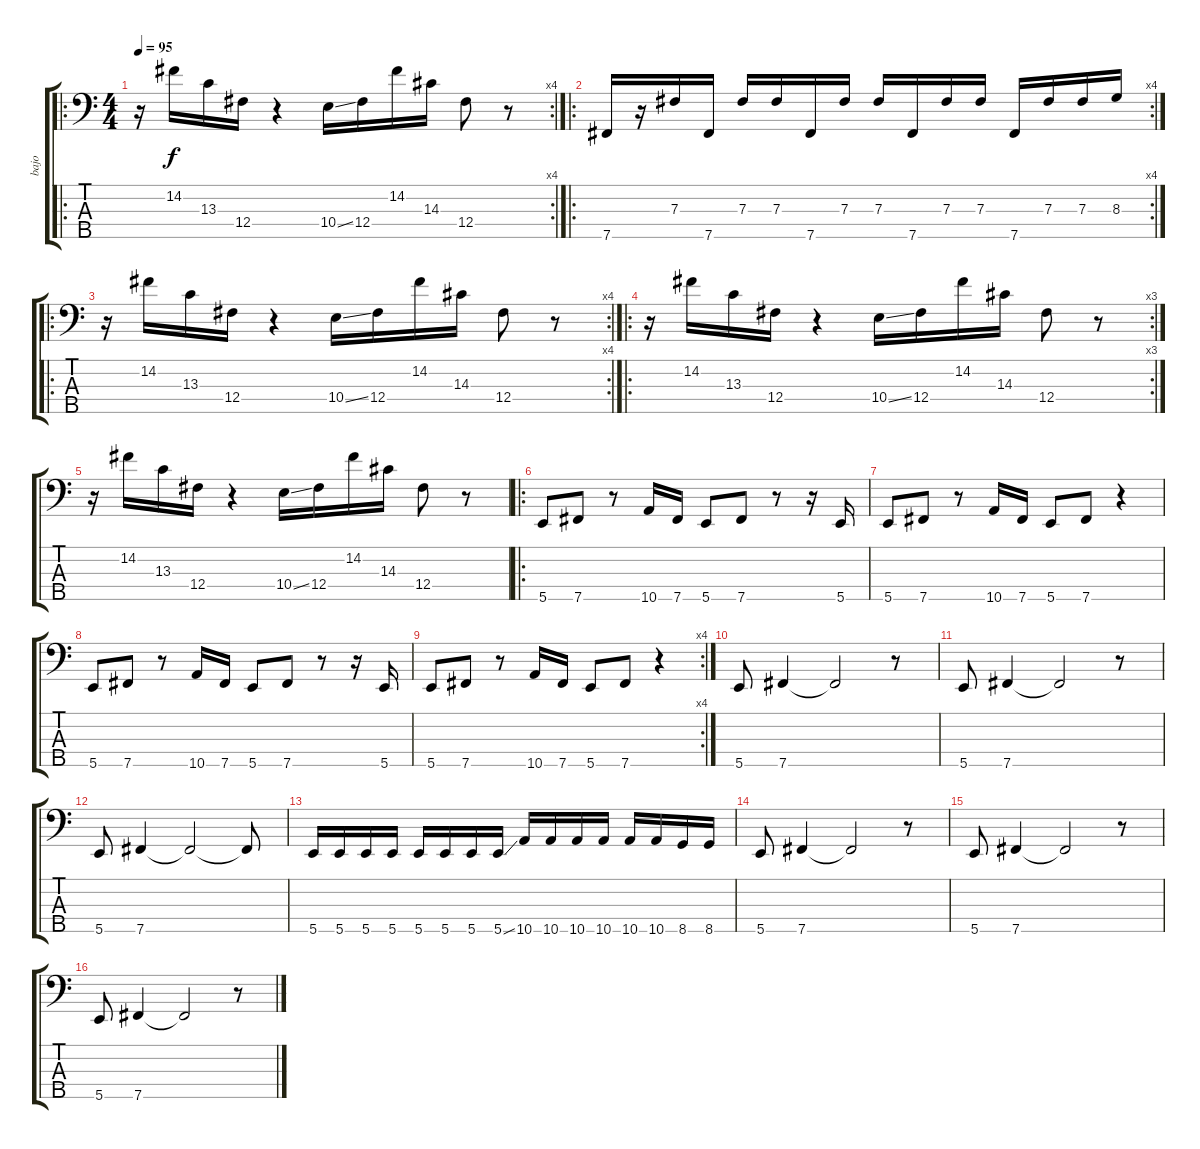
\track ("bajo" "bajo") {instrument electricbassfinger}
\staff {score tabs}
\tuning (A2 E2 B1 Gb1 B0) {hide}
\ro
\rc 4
\ts (4 4)
\tempo 95
\clef f4
\ks c
r.16{dy f} 14.2.16 13.3.16 12.4.16 r.4 10.4{ss}.16 12.4.16 14.2.16 14.3.16 12.4.8 r.8 |
\ro
\rc 4
7.5.16 r.16 7.3.16 7.5.16 7.3.16 7.3.16 7.5.16 7.3.16 7.3.16 7.5.16 7.3.16 7.3.16 7.5.16 7.3.16 7.3.16 8.3.16 |
\ro
\rc 4
r.16 14.2.16 13.3.16 12.4.16 r.4 10.4{ss}.16 12.4.16 14.2.16 14.3.16 12.4.8 r.8 |
\ro
\rc 3
r.16 14.2.16 13.3.16 12.4.16 r.4 10.4{ss}.16 12.4.16 14.2.16 14.3.16 12.4.8 r.8 |
r.16 14.2.16 13.3.16 12.4.16 r.4 10.4{ss}.16 12.4.16 14.2.16 14.3.16 12.4.8 r.8 |
\ro
5.5.8 7.5.8 r.8 10.5.16 7.5.16 5.5.8 7.5.8 r.8 r.16 5.5.16 |
5.5.8 7.5.8 r.8 10.5.16 7.5.16 5.5.8 7.5.8 r.4 |
5.5.8 7.5.8 r.8 10.5.16 7.5.16 5.5.8 7.5.8 r.8 r.16 5.5.16 |
\rc 4
5.5.8 7.5.8 r.8 10.5.16 7.5.16 5.5.8 7.5.8 r.4 |
5.5.8 7.5.4 7.5{t}.2 r.8 |
5.5.8 7.5.4 7.5{t}.2 r.8 |
5.5.8 7.5.4 7.5{t}.2 7.5{t}.8 |
5.5.16 5.5.16 5.5.16 5.5.16 5.5.16 5.5.16 5.5.16 5.5{ss}.16 10.5.16 10.5.16 10.5.16 10.5.16 10.5.16 10.5.16 8.5.16 8.5.16 |
5.5.8 7.5.4 7.5{t}.2 r.8 |
5.5.8 7.5.4 7.5{t}.2 r.8 |
5.5.8 7.5.4 7.5{t}.2 r.8
